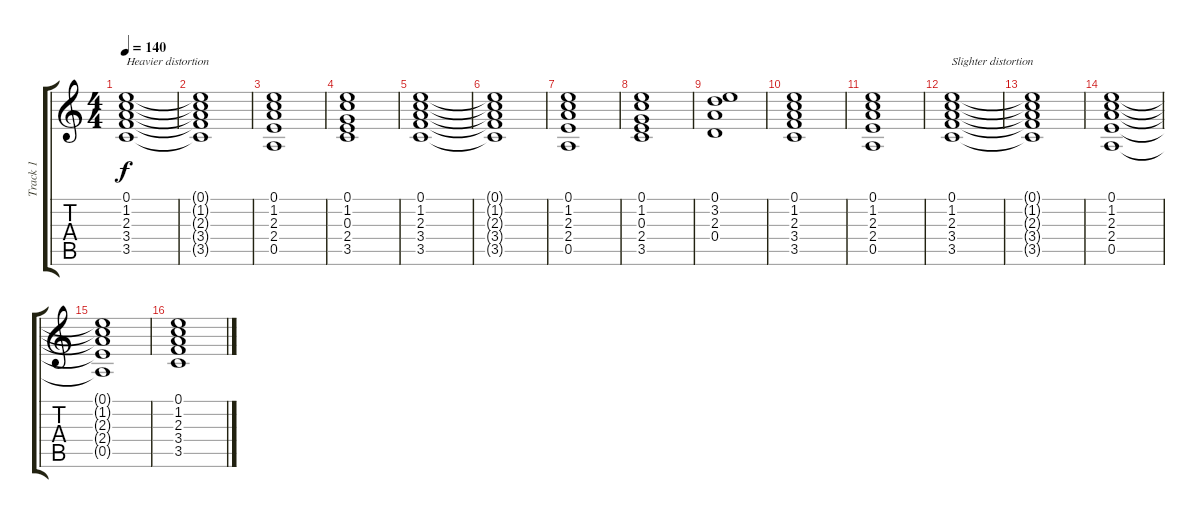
\track ("Track 1" "Track 1") {instrument electricguitarjazz}
\staff {score tabs}
\tuning (E4 B3 G3 D3 A2 E2) {hide}
\ts (4 4)
\tempo 140
\clef g2
\ks c
(0.1 1.2 2.3 3.4 3.5).1{txt "Heavier distortion" dy f volume 15 instrument distortionguitar} |
(0.1{t} 1.2{t} 2.3{t} 3.4{t} 3.5{t}).1 |
(0.1 1.2 2.3 2.4 0.5).1 |
(0.1 1.2 0.3 2.4 3.5).1 |
(0.1 1.2 2.3 3.4 3.5).1 |
(0.1{t} 1.2{t} 2.3{t} 3.4{t} 3.5{t}).1 |
(0.1 1.2 2.3 2.4 0.5).1 |
(0.1 1.2 0.3 2.4 3.5).1 |
(0.1 3.2 2.3 0.4).1 |
(0.1 1.2 2.3 3.4 3.5).1 |
(0.1 1.2 2.3 2.4 0.5).1 |
(0.1 1.2 2.3 3.4 3.5).1{txt "Slighter distortion" volume 13 instrument overdrivenguitar} |
(0.1{t} 1.2{t} 2.3{t} 3.4{t} 3.5{t}).1 |
(0.1 1.2 2.3 2.4 0.5).1 |
(0.1{t} 1.2{t} 2.3{t} 2.4{t} 0.5{t}).1 |
(0.1 1.2 2.3 3.4 3.5).1
